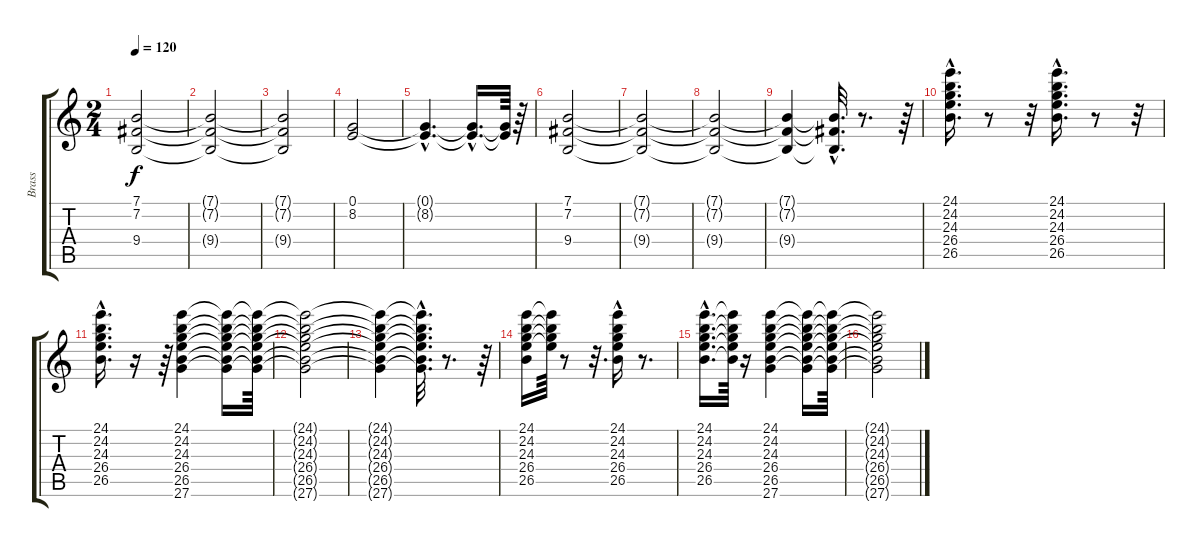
\track ("Brass" "Brass") {instrument brasssection}
\staff {score tabs}
\tuning (E4 B3 G3 D3 A2 E2) {hide}
\ts (2 4)
\tempo 120
\clef g2
\ks c
(7.1{t} 7.2{t} 9.4{t}).2{dy f} |
(7.1{t} 7.2{t} 9.4{t}).2 |
(7.1{t} 7.2{t} 9.4{t}).2 |
(0.1 8.2).2 |
(0.1{hac t} 8.2{hac t}).4{d} (0.1{hac t} 8.2{hac t}).16{d} (0.1{t} 8.2{t}).64 r.64 |
(7.1 7.2 9.4).2 |
(7.1{t} 7.2{t} 9.4{t}).2 |
(7.1{t} 7.2{t} 9.4{t}).2 |
(7.1{t} 7.2{t} 9.4{t}).4 (7.1{t} 7.2{hac t} 9.4{t}).32{d} r.8{d} r.64 |
(24.1{hac} 24.2{hac} 24.3{hac} 26.4 26.5).16{d} r.8 r.32 (24.1{hac} 24.2 24.3 26.4 26.5).16{d} r.8 r.32 |
(24.1{hac} 24.2{hac} 24.3{hac} 26.4{hac} 26.5{hac}).16{d} r.16 r.64 (24.1 24.2 24.3 26.4 26.5 27.6).4 (24.1{t} 24.2{t} 24.3{t} 26.4{t} 26.5{t} 27.6{t}).16 (24.1{t} 24.2{t} 24.3{t} 26.4{t} 26.5{t} 27.6{t}).64 |
(24.1{t} 24.2{t} 24.3{t} 26.4{t} 26.5{t} 27.6{t}).2 |
(24.1{t} 24.2{t} 24.3{t} 26.4{t} 26.5{t} 27.6{t}).4 (24.1{t} 24.2{t} 24.3{t} 26.4{hac t} 26.5{t} 27.6{t}).32{d} r.8{d} r.64 |
(24.1 24.2 24.3 26.4 26.5).16 (24.1{t} 24.2{t} 24.3{t} 26.4{t}).64 r.8 r.32{d} (24.1{hac} 24.2 24.3{hac} 26.4 26.5{hac}).16 r.8{d} |
(24.1{hac} 24.2{hac} 24.3{hac} 26.4{hac} 26.5{hac}).16{d} (24.1{t} 24.2{t} 24.3{t} 26.4{t} 26.5{t}).64 r.16 (24.1 24.2 24.3 26.4 26.5 27.6).4 (24.1{t} 24.2{t} 24.3{t} 26.4{t} 26.5{t} 27.6{t}).16 (24.1{t} 24.2{t} 24.3{t} 26.4{t} 26.5{t} 27.6{t}).64 |
(24.1{t} 24.2{t} 24.3{t} 26.4{t} 26.5{t} 27.6{t}).2
